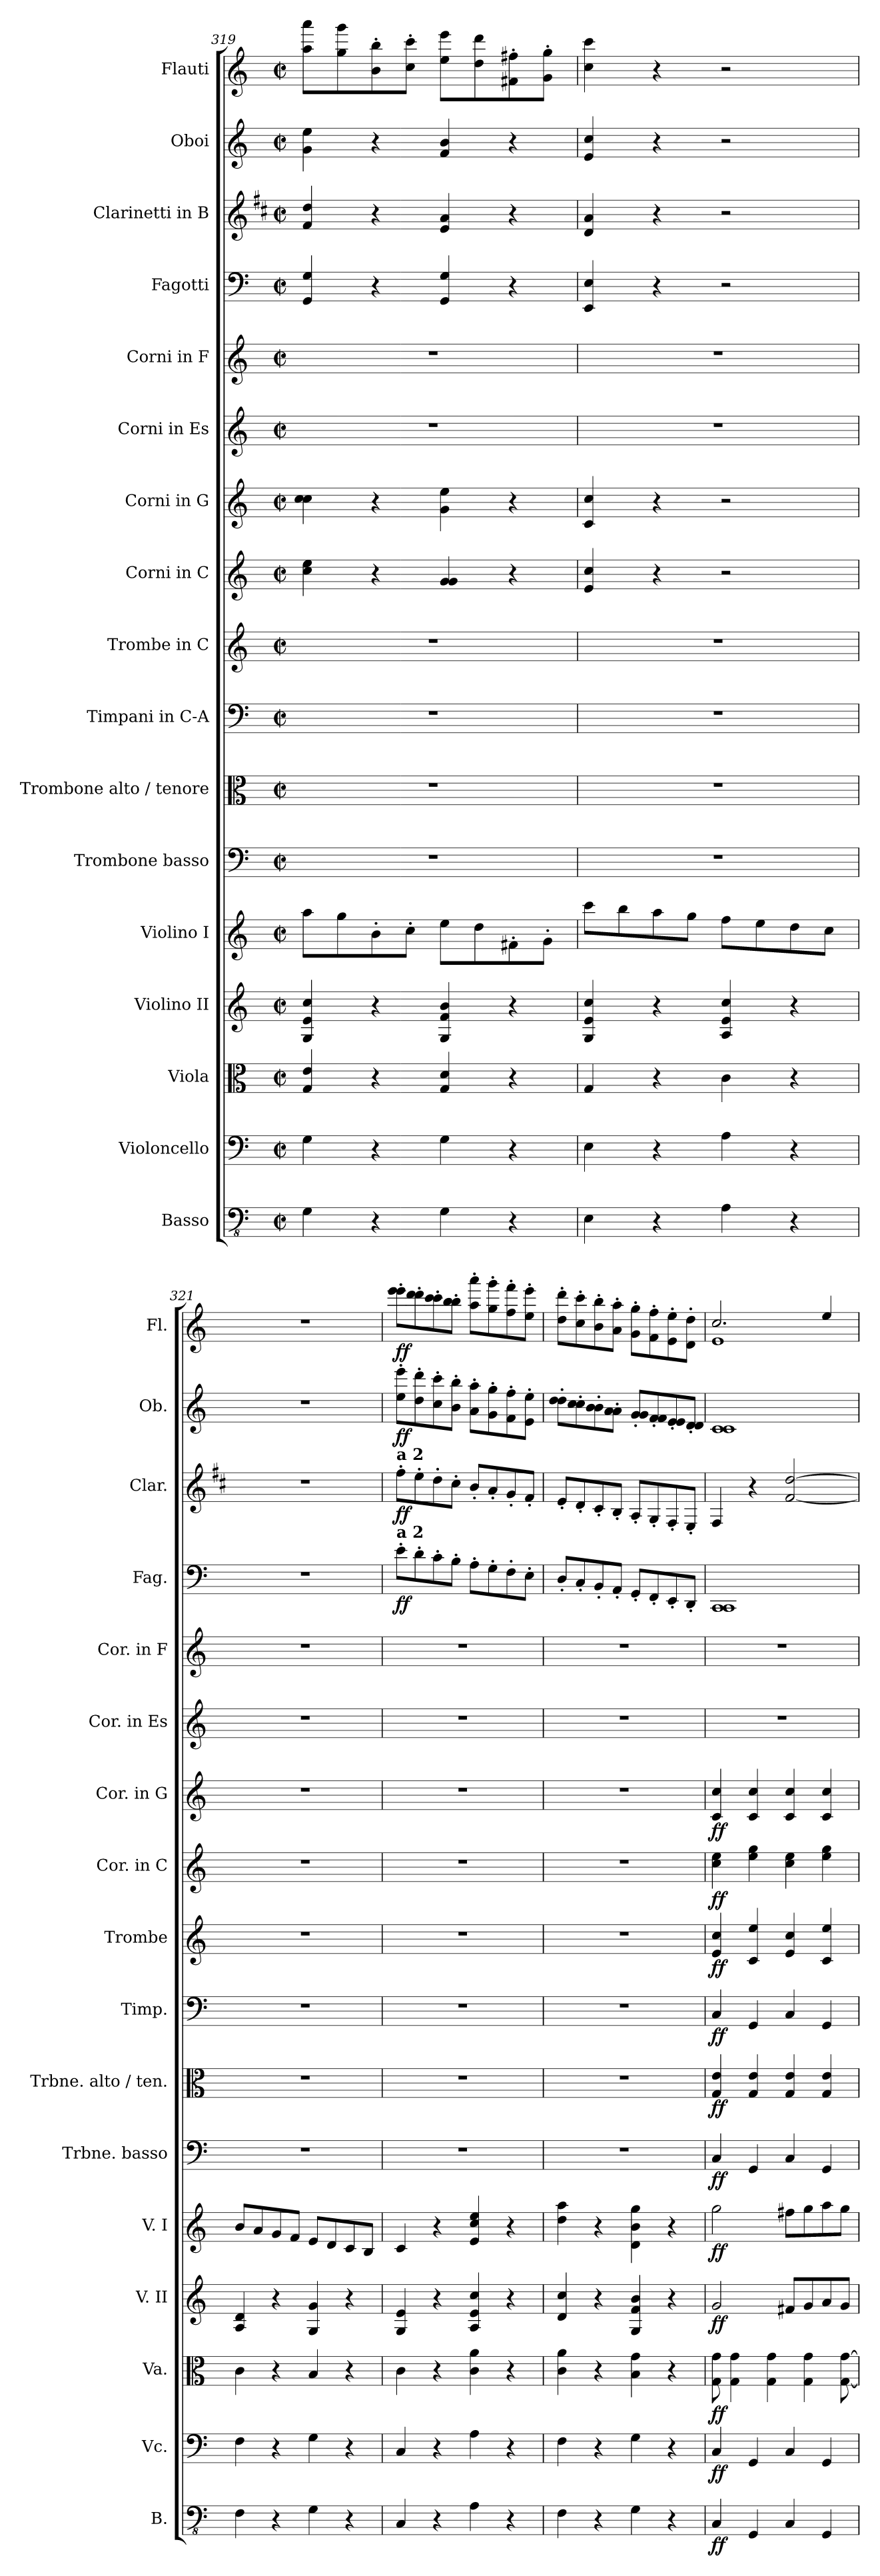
**kern	**dynam	**kern	**dynam	**kern	**dynam	**kern	**dynam	**kern	**dynam	**kern	**dynam	**kern	**dynam	**kern	**dynam	**kern	**dynam	**kern	**dynam	**kern	**dynam	**kern	**kern	**kern	**dynam	**kern	**dynam	**kern	**dynam	**kern	**dynam
*part17	*part17	*part16	*part16	*part15	*part15	*part14	*part14	*part13	*part13	*part12	*part12	*part11	*part11	*part10	*part10	*part9	*part9	*part8	*part8	*part7	*part7	*part6	*part5	*part4	*part4	*part3	*part3	*part2	*part2	*part1	*part1
*staff17	*staff17	*staff16	*staff16	*staff15	*staff15	*staff14	*staff14	*staff13	*staff13	*staff12	*staff12	*staff11	*staff11	*staff10	*staff10	*staff9	*staff9	*staff8	*staff8	*staff7	*staff7	*staff6	*staff5	*staff4	*staff4	*staff3	*staff3	*staff2	*staff2	*staff1	*staff1
*I"Basso	*	*I"Violoncello	*	*I"Viola	*	*I"Violino II	*	*I"Violino I	*	*I"Trombone basso	*	*I"Trombone alto / tenore	*	*I"Timpani in C-A	*	*I"Trombe in C	*	*I"Corni in C	*	*I"Corni in G	*	*I"Corni in Es	*I"Corni in F	*I"Fagotti	*	*I"Clarinetti in B	*	*I"Oboi	*	*I"Flauti	*
*I'B.	*	*I'Vc.	*	*I'Va.	*	*I'V. II	*	*I'V. I	*	*I'Trbne. basso	*	*I'Trbne. alto / ten.	*	*I'Timp.	*	*I'Trombe	*	*I'Cor. in C	*	*I'Cor. in G	*	*I'Cor. in Es	*I'Cor. in F	*I'Fag.	*	*I'Clar.	*	*I'Ob.	*	*I'Fl.	*
*clefFv4	*	*clefF4	*	*clefC3	*	*clefG2	*	*clefG2	*	*clefF4	*	*clefC3	*	*clefF4	*	*clefG2	*	*clefG2	*	*clefG2	*	*clefG2	*clefG2	*clefF4	*	*clefG2	*	*clefG2	*	*clefG2	*
*	*	*	*	*	*	*	*	*	*	*	*	*	*	*	*	*	*	*ITrd7c12	*	*ITrd3c5	*	*ITrd5c9	*ITrd4c7	*	*	*ITrd1c2	*	*	*	*	*
*k[]	*	*k[]	*	*k[]	*	*k[]	*	*k[]	*	*k[]	*	*k[]	*	*k[]	*	*k[]	*	*k[]	*	*k[f#]	*	*k[b-e-a-]	*k[b-]	*k[]	*	*k[]	*	*k[]	*	*k[]	*
*M2/2	*	*M2/2	*	*M2/2	*	*M2/2	*	*M2/2	*	*M2/2	*	*M2/2	*	*M2/2	*	*M2/2	*	*M2/2	*	*M2/2	*	*M2/2	*M2/2	*M2/2	*	*M2/2	*	*M2/2	*	*M2/2	*
*met(c|)	*	*met(c|)	*	*met(c|)	*	*met(c|)	*	*met(c|)	*	*met(c|)	*	*met(c|)	*	*met(c|)	*	*met(c|)	*	*met(c|)	*	*met(c|)	*	*met(c|)	*met(c|)	*met(c|)	*	*met(c|)	*	*met(c|)	*	*met(c|)	*
=319	=319	=319	=319	=319	=319	=319	=319	=319	=319	=319	=319	=319	=319	=319	=319	=319	=319	=319	=319	=319	=319	=319	=319	=319	=319	=319	=319	=319	=319	=319	=319
4GG\	.	4G\	.	4G/ 4e/	.	4G/ 4e/ 4cc/	.	8aa\L	.	1r	.	1r	.	1r	.	1r	.	4c\ 4e\	.	4g\ 4g\	.	1r	1r	4GG/ 4G/	.	4e/ 4cc/	.	4g\ 4ee\	.	8aa\ 8aaa\L	.
.	.	.	.	.	.	.	.	8gg\	.	.	.	.	.	.	.	.	.	.	.	.	.	.	.	.	.	.	.	.	.	8gg\ 8ggg\	.
4r	.	4r	.	4r	.	4r	.	8b'\	.	.	.	.	.	.	.	.	.	4r	.	4r	.	.	.	4r	.	4r	.	4r	.	8b\' 8bb\'	.
.	.	.	.	.	.	.	.	8cc'\J	.	.	.	.	.	.	.	.	.	.	.	.	.	.	.	.	.	.	.	.	.	8cc\' 8ccc\'J	.
4GG\	.	4G\	.	4G/ 4d/	.	4G/ 4f/ 4b/	.	8ee\L	.	.	.	.	.	.	.	.	.	4G/ 4G/	.	4d\ 4b\	.	.	.	4GG/ 4G/	.	4d/ 4g/	.	4f/ 4b/	.	8ee\ 8eee\L	.
.	.	.	.	.	.	.	.	8dd\	.	.	.	.	.	.	.	.	.	.	.	.	.	.	.	.	.	.	.	.	.	8dd\ 8ddd\	.
4r	.	4r	.	4r	.	4r	.	8f#X'\	.	.	.	.	.	.	.	.	.	4r	.	4r	.	.	.	4r	.	4r	.	4r	.	8f#X\' 8ff#X\'	.
.	.	.	.	.	.	.	.	8g'\J	.	.	.	.	.	.	.	.	.	.	.	.	.	.	.	.	.	.	.	.	.	8g\' 8gg\'J	.
=320	=320	=320	=320	=320	=320	=320	=320	=320	=320	=320	=320	=320	=320	=320	=320	=320	=320	=320	=320	=320	=320	=320	=320	=320	=320	=320	=320	=320	=320	=320	=320
4EE\	.	4E\	.	4G/	.	4G/ 4e/ 4cc/	.	8ccc\L	.	1r	.	1r	.	1r	.	1r	.	4E/ 4c/	.	4G/ 4g/	.	1r	1r	4EE/ 4E/	.	4c/ 4g/	.	4e/ 4cc/	.	4cc\ 4ccc\	.
.	.	.	.	.	.	.	.	8bb\	.	.	.	.	.	.	.	.	.	.	.	.	.	.	.	.	.	.	.	.	.	.	.
4r	.	4r	.	4r	.	4r	.	8aa\	.	.	.	.	.	.	.	.	.	4r	.	4r	.	.	.	4r	.	4r	.	4r	.	4r	.
.	.	.	.	.	.	.	.	8gg\J	.	.	.	.	.	.	.	.	.	.	.	.	.	.	.	.	.	.	.	.	.	.	.
4AA\	.	4A\	.	4c\	.	4A/ 4e/ 4cc/	.	8ff\L	.	.	.	.	.	.	.	.	.	2r	.	2r	.	.	.	2r	.	2r	.	2r	.	2r	.
.	.	.	.	.	.	.	.	8ee\	.	.	.	.	.	.	.	.	.	.	.	.	.	.	.	.	.	.	.	.	.	.	.
4r	.	4r	.	4r	.	4r	.	8dd\	.	.	.	.	.	.	.	.	.	.	.	.	.	.	.	.	.	.	.	.	.	.	.
.	.	.	.	.	.	.	.	8cc\J	.	.	.	.	.	.	.	.	.	.	.	.	.	.	.	.	.	.	.	.	.	.	.
=321	=321	=321	=321	=321	=321	=321	=321	=321	=321	=321	=321	=321	=321	=321	=321	=321	=321	=321	=321	=321	=321	=321	=321	=321	=321	=321	=321	=321	=321	=321	=321
4FF\	.	4F\	.	4c\	.	4A/ 4d/	.	8b/L	.	1r	.	1r	.	1r	.	1r	.	1r	.	1r	.	1r	1r	1r	.	1r	.	1r	.	1r	.
.	.	.	.	.	.	.	.	8a/	.	.	.	.	.	.	.	.	.	.	.	.	.	.	.	.	.	.	.	.	.	.	.
4r	.	4r	.	4r	.	4r	.	8g/	.	.	.	.	.	.	.	.	.	.	.	.	.	.	.	.	.	.	.	.	.	.	.
.	.	.	.	.	.	.	.	8f/J	.	.	.	.	.	.	.	.	.	.	.	.	.	.	.	.	.	.	.	.	.	.	.
4GG\	.	4G\	.	4B/	.	4G/ 4g/	.	8e/L	.	.	.	.	.	.	.	.	.	.	.	.	.	.	.	.	.	.	.	.	.	.	.
.	.	.	.	.	.	.	.	8d/	.	.	.	.	.	.	.	.	.	.	.	.	.	.	.	.	.	.	.	.	.	.	.
4r	.	4r	.	4r	.	4r	.	8c/	.	.	.	.	.	.	.	.	.	.	.	.	.	.	.	.	.	.	.	.	.	.	.
.	.	.	.	.	.	.	.	8B/J	.	.	.	.	.	.	.	.	.	.	.	.	.	.	.	.	.	.	.	.	.	.	.
=322	=322	=322	=322	=322	=322	=322	=322	=322	=322	=322	=322	=322	=322	=322	=322	=322	=322	=322	=322	=322	=322	=322	=322	=322	=322	=322	=322	=322	=322	=322	=322
!	!	!	!	!	!	!	!	!	!	!	!	!	!	!	!	!	!	!	!	!	!	!	!	!	!	!LO:TX:a:B:t=a 2	!	!	!	!	!
!	!	!	!	!	!	!	!	!	!	!	!	!	!	!	!	!	!	!	!	!	!	!	!	!LO:TX:a:B:t=a 2	!	!	!	!	!	!	!
!	!	!	!	!	!	!	!	!	!	!	!	!	!	!	!	!	!	!	!	!	!	!	!	!	!LO:DY:b	!	!LO:DY:b	!	!LO:DY:b	!	!LO:DY:b
4CC/	.	4C/	.	4c\	.	4G/ 4e/	.	4c/	.	1r	.	1r	.	1r	.	1r	.	1r	.	1r	.	1r	1r	8e'\L	ff	8ee'\L	ff	8ee\' 8eee\'L	ff	8eee\' 8eee\'L	ff
.	.	.	.	.	.	.	.	.	.	.	.	.	.	.	.	.	.	.	.	.	.	.	.	8d'\	.	8dd'\	.	8dd\' 8ddd\'	.	8ddd\' 8ddd\'	.
4r	.	4r	.	4r	.	4r	.	4r	.	.	.	.	.	.	.	.	.	.	.	.	.	.	.	8c'\	.	8cc'\	.	8cc\' 8ccc\'	.	8ccc\' 8ccc\'	.
.	.	.	.	.	.	.	.	.	.	.	.	.	.	.	.	.	.	.	.	.	.	.	.	8B'\J	.	8b'\J	.	8b\' 8bb\'J	.	8bb\' 8bb\'J	.
4AA\	.	4A\	.	4c\ 4a\	.	4A/ 4e/ 4cc/	.	4e/ 4cc/ 4ee/	.	.	.	.	.	.	.	.	.	.	.	.	.	.	.	8A'\L	.	8a'/L	.	8a\' 8aa\'L	.	8aa\' 8aaa\'L	.
.	.	.	.	.	.	.	.	.	.	.	.	.	.	.	.	.	.	.	.	.	.	.	.	8G'\	.	8g'/	.	8g\' 8gg\'	.	8gg\' 8ggg\'	.
4r	.	4r	.	4r	.	4r	.	4r	.	.	.	.	.	.	.	.	.	.	.	.	.	.	.	8F'\	.	8f'/	.	8f\' 8ff\'	.	8ff\' 8fff\'	.
.	.	.	.	.	.	.	.	.	.	.	.	.	.	.	.	.	.	.	.	.	.	.	.	8E'\J	.	8e'/J	.	8e\' 8ee\'J	.	8ee\' 8eee\'J	.
!!LO:PB:g=z
=323	=323	=323	=323	=323	=323	=323	=323	=323	=323	=323	=323	=323	=323	=323	=323	=323	=323	=323	=323	=323	=323	=323	=323	=323	=323	=323	=323	=323	=323	=323	=323
4FF\	.	4F\	.	4c\ 4a\	.	4d/ 4cc/	.	4dd\ 4aa\	.	1r	.	1r	.	1r	.	1r	.	1r	.	1r	.	1r	1r	8D'/L	.	8d'/L	.	8dd\' 8dd\'L	.	8dd\' 8ddd\'L	.
.	.	.	.	.	.	.	.	.	.	.	.	.	.	.	.	.	.	.	.	.	.	.	.	8C'/	.	8c'/	.	8cc\' 8cc\'	.	8cc\' 8ccc\'	.
4r	.	4r	.	4r	.	4r	.	4r	.	.	.	.	.	.	.	.	.	.	.	.	.	.	.	8BB'/	.	8B'/	.	8b\' 8b\'	.	8b\' 8bb\'	.
.	.	.	.	.	.	.	.	.	.	.	.	.	.	.	.	.	.	.	.	.	.	.	.	8AA'/J	.	8A'/J	.	8a\' 8a\'J	.	8a\' 8aa\'J	.
4GG\	.	4G\	.	4B\ 4g\	.	4G/ 4f/ 4b/	.	4d\ 4b\ 4gg\	.	.	.	.	.	.	.	.	.	.	.	.	.	.	.	8GG'/L	.	8G'/L	.	8g/' 8g/'L	.	8g\' 8gg\'L	.
.	.	.	.	.	.	.	.	.	.	.	.	.	.	.	.	.	.	.	.	.	.	.	.	8FF'/	.	8F'/	.	8f/' 8f/'	.	8f\' 8ff\'	.
4r	.	4r	.	4r	.	4r	.	4r	.	.	.	.	.	.	.	.	.	.	.	.	.	.	.	8EE'/	.	8E'/	.	8e/' 8e/'	.	8e\' 8ee\'	.
.	.	.	.	.	.	.	.	.	.	.	.	.	.	.	.	.	.	.	.	.	.	.	.	8DD'/J	.	8D'/J	.	8d/' 8d/'J	.	8d\' 8dd\'J	.
=324	=324	=324	=324	=324	=324	=324	=324	=324	=324	=324	=324	=324	=324	=324	=324	=324	=324	=324	=324	=324	=324	=324	=324	=324	=324	=324	=324	=324	=324	=324	=324
*	*	*	*	*	*	*	*	*	*	*	*	*	*	*	*	*	*	*	*	*	*	*	*	*	*	*	*	*	*	*^	*
!	!LO:DY:b	!	!LO:DY:b	!	!LO:DY:b	!	!LO:DY:b	!	!LO:DY:b	!	!LO:DY:b	!	!LO:DY:b	!	!LO:DY:b	!	!LO:DY:b	!	!LO:DY:b	!	!LO:DY:b	!	!	!	!	!	!	!	!	!	!	!
4CC/	ff	4C/	ff	8G\ 8g\	ff	2g/	ff	2gg\	ff	4C/	ff	4G/ 4e/	ff	4C/	ff	4e/ 4cc/	ff	4c\ 4e\	ff	4G/ 4g/	ff	1r	1r	1CC 1CC	.	4E/	.	1c 1c	.	2.cc/	1e	.
.	.	.	.	4G\ 4g\	.	.	.	.	.	.	.	.	.	.	.	.	.	.	.	.	.	.	.	.	.	.	.	.	.	.	.	.
4GGG/	.	4GG/	.	.	.	.	.	.	.	4GG/	.	4G/ 4e/	.	4GG/	.	4c/ 4ee/	.	4e\ 4g\	.	4G/ 4g/	.	.	.	.	.	4r	.	.	.	.	.	.
.	.	.	.	4G\ 4g\	.	.	.	.	.	.	.	.	.	.	.	.	.	.	.	.	.	.	.	.	.	.	.	.	.	.	.	.
4CC/	.	4C/	.	.	.	8f#X/L	.	8ff#X\L	.	4C/	.	4G/ 4e/	.	4C/	.	4e/ 4cc/	.	4c\ 4e\	.	4G/ 4g/	.	.	.	.	.	[2e/ [2cc/	.	.	.	.	.	.
.	.	.	.	4G\ 4g\	.	8g/	.	8gg\	.	.	.	.	.	.	.	.	.	.	.	.	.	.	.	.	.	.	.	.	.	.	.	.
4GGG/	.	4GG/	.	.	.	8a/	.	8aa\	.	4GG/	.	4G/ 4e/	.	4GG/	.	4c/ 4ee/	.	4e\ 4g\	.	4G/ 4g/	.	.	.	.	.	.	.	.	.	4ee/	.	.
.	.	.	.	[8G\ [8g\	.	8g/J	.	8gg\J	.	.	.	.	.	.	.	.	.	.	.	.	.	.	.	.	.	.	.	.	.	.	.	.
*	*	*	*	*	*	*	*	*	*	*	*	*	*	*	*	*	*	*	*	*	*	*	*	*	*	*	*	*	*	*v	*v	*
=	=	=	=	=	=	=	=	=	=	=	=	=	=	=	=	=	=	=	=	=	=	=	=	=	=	=	=	=	=	=	=
*-	*-	*-	*-	*-	*-	*-	*-	*-	*-	*-	*-	*-	*-	*-	*-	*-	*-	*-	*-	*-	*-	*-	*-	*-	*-	*-	*-	*-	*-	*-	*-
